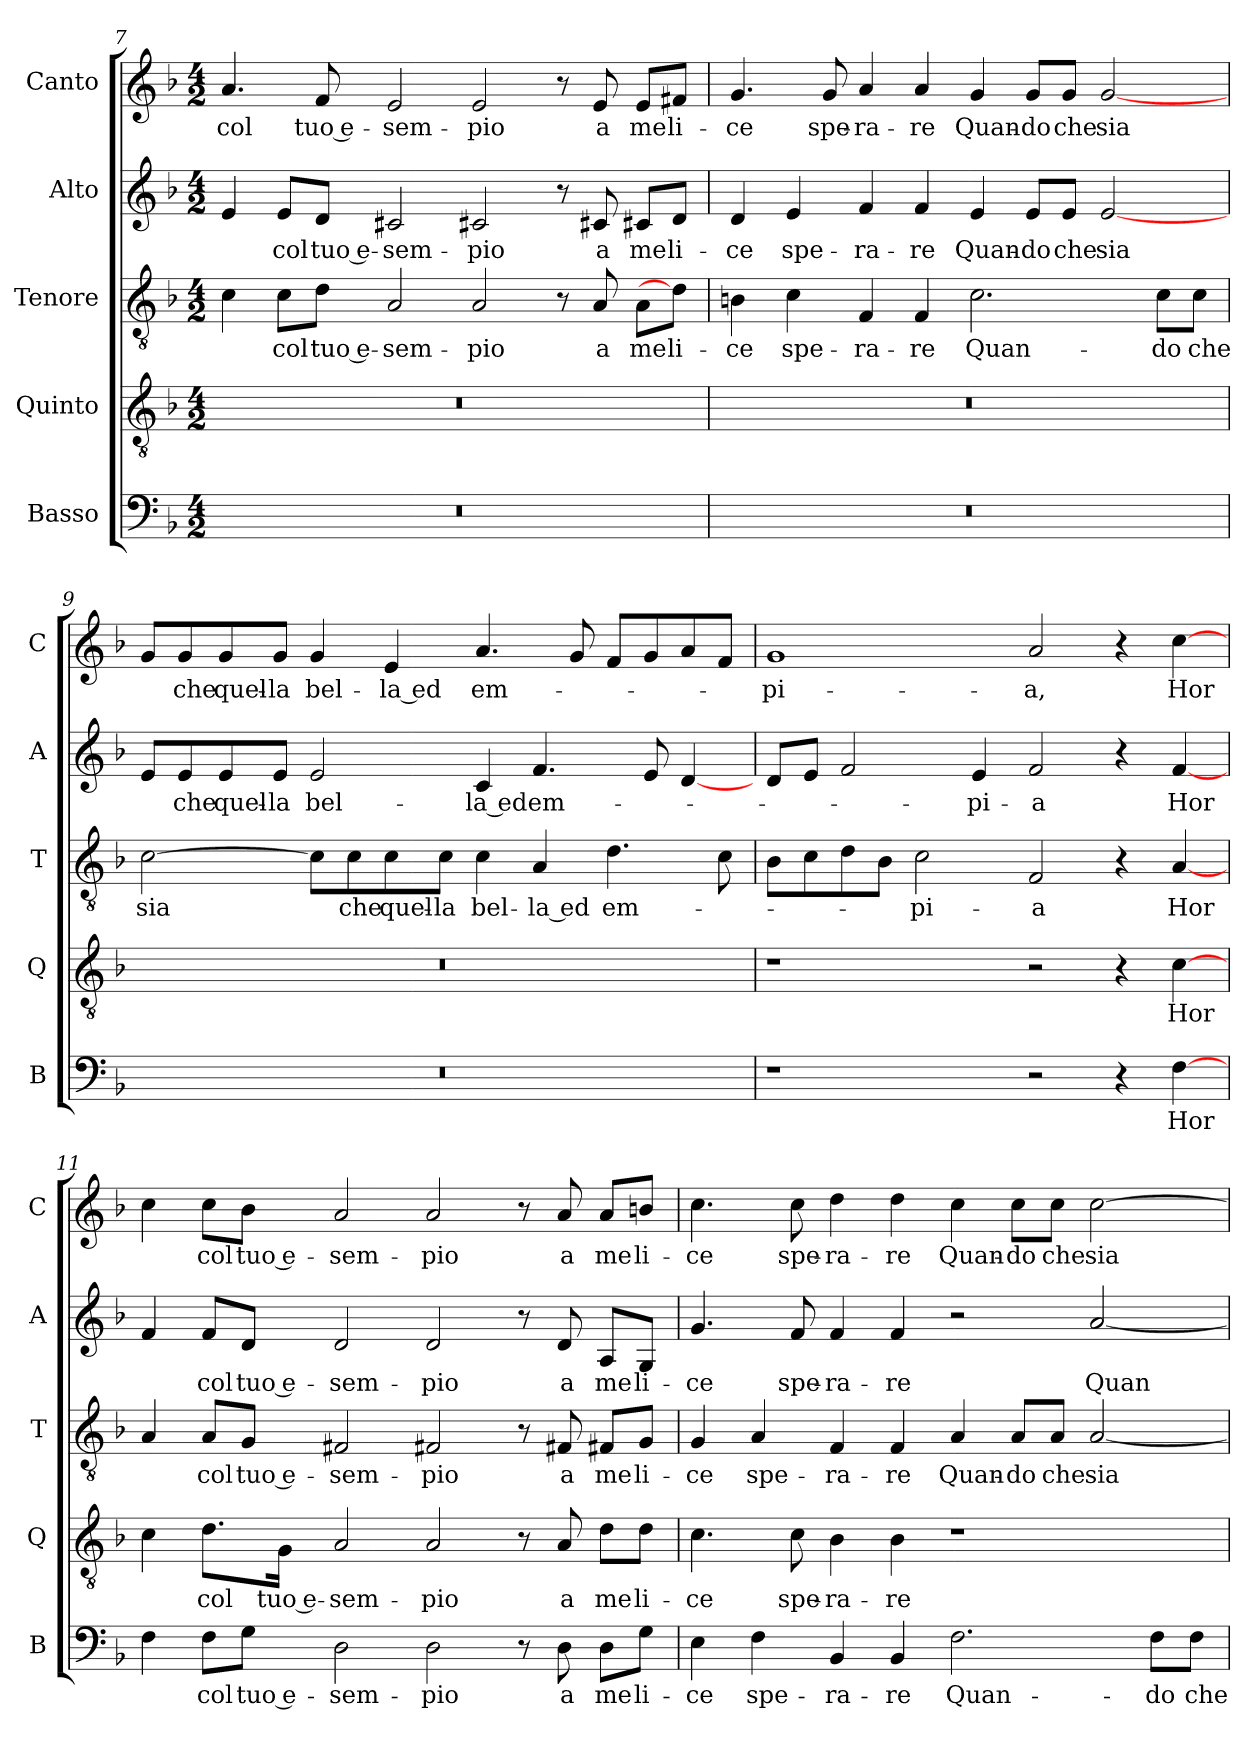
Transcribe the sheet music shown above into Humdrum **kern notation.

**kern	**text	**kern	**text	**kern	**text	**kern	**text	**kern	**text
*part5	*part5	*part4	*part4	*part3	*part3	*part2	*part2	*part1	*part1
*staff5	*staff5	*staff4	*staff4	*staff3	*staff3	*staff2	*staff2	*staff1	*staff1
*I"Basso	*	*I"Quinto	*	*I"Tenore	*	*I"Alto	*	*I"Canto	*
*I'B	*	*I'Q	*	*I'T	*	*I'A	*	*I'C	*
*clefF4	*	*clefGv2	*	*clefGv2	*	*clefG2	*	*clefG2	*
*k[b-]	*	*k[b-]	*	*k[b-]	*	*k[b-]	*	*k[b-]	*
*M4/2	*	*M4/2	*	*M4/2	*	*M4/2	*	*M4/2	*
=7	=7	=7	=7	=7	=7	=7	=7	=7	=7
0r	.	0r	.	4c	.	4e	.	4.a	col
.	.	.	.	8cL	col	8eL	col	.	.
.	.	.	.	8dJ	tuo e-	8dJ	tuo e-	8f	tuo e-
.	.	.	.	2A	-sem-	2c#X	-sem-	2e	-sem-
.	.	.	.	2A	-pio	2c#X	-pio	2e	-pio
.	.	.	.	8r	.	8r	.	8r	.
.	.	.	.	8A	a	8c#X	a	8e	a
.	.	.	.	8AL	me	8c#XL	me	8eL	me
.	.	.	.	8dJ]	li-	8dJ	li-	8f#XJ	li-
=8	=8	=8	=8	=8	=8	=8	=8	=8	=8
0r	.	0r	.	4Bn	-ce	4d	-ce	4.g	-ce
.	.	.	.	4c	spe-	4e	spe-	.	.
.	.	.	.	.	.	.	.	8g	spe-
.	.	.	.	4F	-ra-	4f	-ra-	4a	-ra-
.	.	.	.	4F	-re	4f	-re	4a	-re
.	.	.	.	2.c	Quan-	4e	Quan-	4g	Quan-
.	.	.	.	.	.	8eL	-do	8gL	-do
.	.	.	.	.	.	8eJ	che	8gJ	che
.	.	.	.	.	.	[2e	sia	[2g	sia
.	.	.	.	8cL	-do	.	.	.	.
.	.	.	.	8cJ	che	.	.	.	.
=9	=9	=9	=9	=9	=9	=9	=9	=9	=9
0r	.	0r	.	[2c	sia	8eL	.	8gL	.
.	.	.	.	.	.	8e	che	8g	che
.	.	.	.	.	.	8e	quel-	8g	quel-
.	.	.	.	.	.	8eJ	-la	8gJ	-la
.	.	.	.	8cL]	.	2e	bel-	4g	bel-
.	.	.	.	8c	che	.	.	.	.
.	.	.	.	8c	quel-	.	.	4e	-la ed
.	.	.	.	8cJ	-la	.	.	.	.
.	.	.	.	4c	bel-	4c	-la ed	4.a	em-
.	.	.	.	4A	-la ed	4.f	em-	.	.
.	.	.	.	.	.	.	.	8g	.
.	.	.	.	4.d	em-	.	.	8fL	.
.	.	.	.	.	.	8e	.	8g	.
.	.	.	.	.	.	[4d	.	8a	.
.	.	.	.	8c	.	.	.	8fJ	.
=10	=10	=10	=10	=10	=10	=10	=10	=10	=10
1r	.	1r	.	8B-L	.	8dL	.	1g	-pi-
.	.	.	.	8c	.	8eJ	.	.	.
.	.	.	.	8d	.	2f	.	.	.
.	.	.	.	8B-J	.	.	.	.	.
.	.	.	.	2c	-pi-	.	.	.	.
.	.	.	.	.	.	4e	-pi-	.	.
2r	.	2r	.	2F	-a	2f	-a	2a	-a,
4r	.	4r	.	4r	.	4r	.	4r	.
[4F	Hor	[4c	Hor	[4A	Hor	[4f	Hor	[4cc	Hor
=11	=11	=11	=11	=11	=11	=11	=11	=11	=11
4F	.	4c	.	4A	.	4f	.	4cc	.
8FL	col	8.dL	col	8AL	col	8fL	col	8ccL	col
8GJ	tuo e-	.	.	8GJ	tuo e-	8dJ	tuo e-	8b-J	tuo e-
.	.	16GJk	tuo e-	.	.	.	.	.	.
2D	-sem-	2A	-sem-	2F#X	-sem-	2d	-sem-	2a	-sem-
2D	-pio	2A	-pio	2F#X	-pio	2d	-pio	2a	-pio
8r	.	8r	.	8r	.	8r	.	8r	.
8D	a	8A	a	8F#X	a	8d	a	8a	a
8DL	me	8dL	me	8F#XL	me	8AL	me	8aL	me
8GJ	li-	8dJ	li-	8GJ	li-	8GJ	li-	8bnJ	li-
=12	=12	=12	=12	=12	=12	=12	=12	=12	=12
4E	-ce	4.c	-ce	4G	-ce	4.g	-ce	4.cc	-ce
4F	spe-	.	.	4A	spe-	.	.	.	.
.	.	8c	spe-	.	.	8f	spe-	8cc	spe-
4BB-	-ra-	4B-	-ra-	4F	-ra-	4f	-ra-	4dd	-ra-
4BB-	-re	4B-	-re	4F	-re	4f	-re	4dd	-re
2.F	Quan-	1r	.	4A	Quan-	2r	.	4cc	Quan-
.	.	.	.	8AL	-do	.	.	8ccL	-do
.	.	.	.	8AJ	che	.	.	8ccJ	che
.	.	.	.	[2A	sia	[2a	Quan-	[2cc	sia
8FL	-do	.	.	.	.	.	.	.	.
8FJ	che	.	.	.	.	.	.	.	.
=	=	=	=	=	=	=	=	=	=
*-	*-	*-	*-	*-	*-	*-	*-	*-	*-
